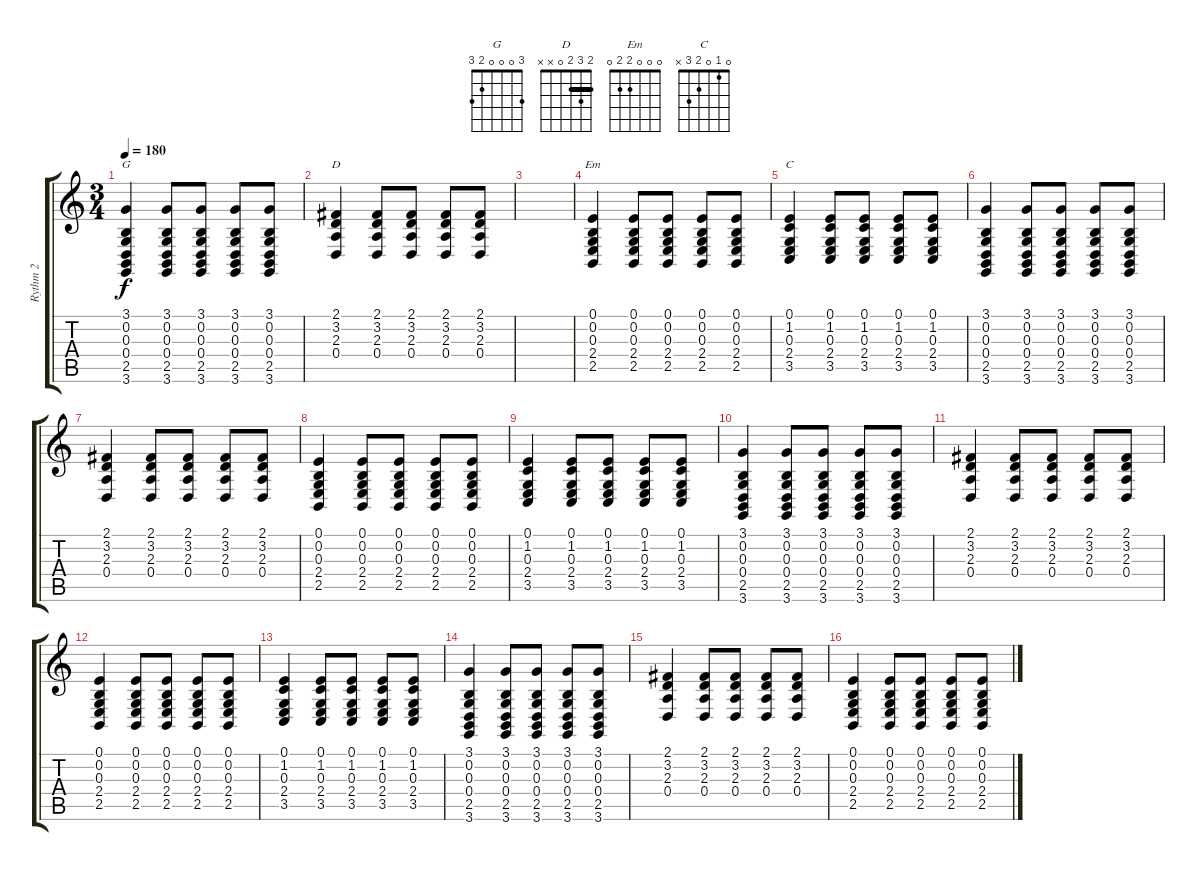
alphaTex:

\track ("Rythm 2" "Rythm 2") {instrument lead3calliope}
\staff {score tabs}
\tuning (E4 B3 G3 D3 A2 E2) {hide}
\chord ("G" 3 0 0 0 2 3)
\chord ("D" 2 3 2 0 x x) {barre 2}
\chord ("Em" 0 0 0 2 2 0)
\chord ("C" 0 1 0 2 3 x)
\ts (3 4)
\tempo 180
\clef g2
\ks c
(3.1 0.2 0.3 0.4 2.5 3.6).4{ch "G" dy f} (3.1 0.2 0.3 0.4 2.5 3.6).8 (3.1 0.2 0.3 0.4 2.5 3.6).8 (3.1 0.2 0.3 0.4 2.5 3.6).8 (3.1 0.2 0.3 0.4 2.5 3.6).8 |
(2.1 3.2 2.3 0.4).4{ch "D"} (2.1 3.2 2.3 0.4).8 (2.1 3.2 2.3 0.4).8 (2.1 3.2 2.3 0.4).8 (2.1 3.2 2.3 0.4).8 |
|
(0.1 0.2 0.3 2.4 2.5).4{ch "Em"} (0.1 0.2 0.3 2.4 2.5).8 (0.1 0.2 0.3 2.4 2.5).8 (0.1 0.2 0.3 2.4 2.5).8 (0.1 0.2 0.3 2.4 2.5).8 |
(0.1 1.2 0.3 2.4 3.5).4{ch "C"} (0.1 1.2 0.3 2.4 3.5).8 (0.1 1.2 0.3 2.4 3.5).8 (0.1 1.2 0.3 2.4 3.5).8 (0.1 1.2 0.3 2.4 3.5).8 |
(3.1 0.2 0.3 0.4 2.5 3.6).4 (3.1 0.2 0.3 0.4 2.5 3.6).8 (3.1 0.2 0.3 0.4 2.5 3.6).8 (3.1 0.2 0.3 0.4 2.5 3.6).8 (3.1 0.2 0.3 0.4 2.5 3.6).8 |
(2.1 3.2 2.3 0.4).4 (2.1 3.2 2.3 0.4).8 (2.1 3.2 2.3 0.4).8 (2.1 3.2 2.3 0.4).8 (2.1 3.2 2.3 0.4).8 |
(0.1 0.2 0.3 2.4 2.5).4 (0.1 0.2 0.3 2.4 2.5).8 (0.1 0.2 0.3 2.4 2.5).8 (0.1 0.2 0.3 2.4 2.5).8 (0.1 0.2 0.3 2.4 2.5).8 |
(0.1 1.2 0.3 2.4 3.5).4 (0.1 1.2 0.3 2.4 3.5).8 (0.1 1.2 0.3 2.4 3.5).8 (0.1 1.2 0.3 2.4 3.5).8 (0.1 1.2 0.3 2.4 3.5).8 |
(3.1 0.2 0.3 0.4 2.5 3.6).4 (3.1 0.2 0.3 0.4 2.5 3.6).8 (3.1 0.2 0.3 0.4 2.5 3.6).8 (3.1 0.2 0.3 0.4 2.5 3.6).8 (3.1 0.2 0.3 0.4 2.5 3.6).8 |
(2.1 3.2 2.3 0.4).4 (2.1 3.2 2.3 0.4).8 (2.1 3.2 2.3 0.4).8 (2.1 3.2 2.3 0.4).8 (2.1 3.2 2.3 0.4).8 |
(0.1 0.2 0.3 2.4 2.5).4 (0.1 0.2 0.3 2.4 2.5).8 (0.1 0.2 0.3 2.4 2.5).8 (0.1 0.2 0.3 2.4 2.5).8 (0.1 0.2 0.3 2.4 2.5).8 |
(0.1 1.2 0.3 2.4 3.5).4 (0.1 1.2 0.3 2.4 3.5).8 (0.1 1.2 0.3 2.4 3.5).8 (0.1 1.2 0.3 2.4 3.5).8 (0.1 1.2 0.3 2.4 3.5).8 |
(3.1 0.2 0.3 0.4 2.5 3.6).4 (3.1 0.2 0.3 0.4 2.5 3.6).8 (3.1 0.2 0.3 0.4 2.5 3.6).8 (3.1 0.2 0.3 0.4 2.5 3.6).8 (3.1 0.2 0.3 0.4 2.5 3.6).8 |
(2.1 3.2 2.3 0.4).4 (2.1 3.2 2.3 0.4).8 (2.1 3.2 2.3 0.4).8 (2.1 3.2 2.3 0.4).8 (2.1 3.2 2.3 0.4).8 |
(0.1 0.2 0.3 2.4 2.5).4 (0.1 0.2 0.3 2.4 2.5).8 (0.1 0.2 0.3 2.4 2.5).8 (0.1 0.2 0.3 2.4 2.5).8 (0.1 0.2 0.3 2.4 2.5).8
